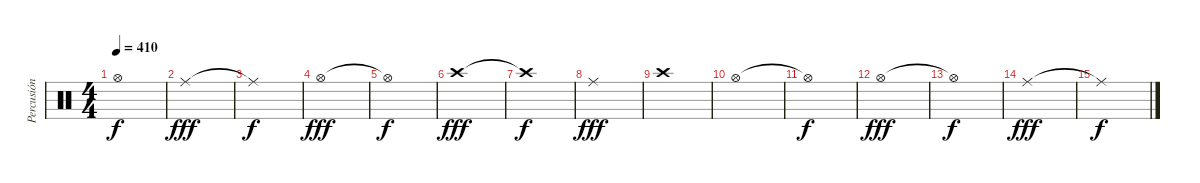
\track ("Percusión" "Percusión") {instrument percussion}
\staff {score}
\articulation defaults
\ts (4 4)
\tempo 410
\clef neutral
\ks c "Hi-Hat (open)"{t}.1{dy f}
|
"Ride (middle)".1{dy fff} |
"Ride (middle)"{t}.1{dy f} |
"Hi-Hat (open)".1{dy fff} |
"Hi-Hat (open)"{t}.1{dy f} |
"Crash high (hit)".1{dy fff} |
"Crash high (hit)"{t}.1{dy f} |
"Ride (middle)".1{dy fff} |
"Crash high (hit)".1 |
"Hi-Hat (open)".1 |
"Hi-Hat (open)"{t}.1{dy f} |
"Hi-Hat (open)".1{dy fff} |
"Hi-Hat (open)"{t}.1{dy f} |
"Ride (middle)".1{dy fff} |
"Ride (middle)"{t}.1{dy f}
